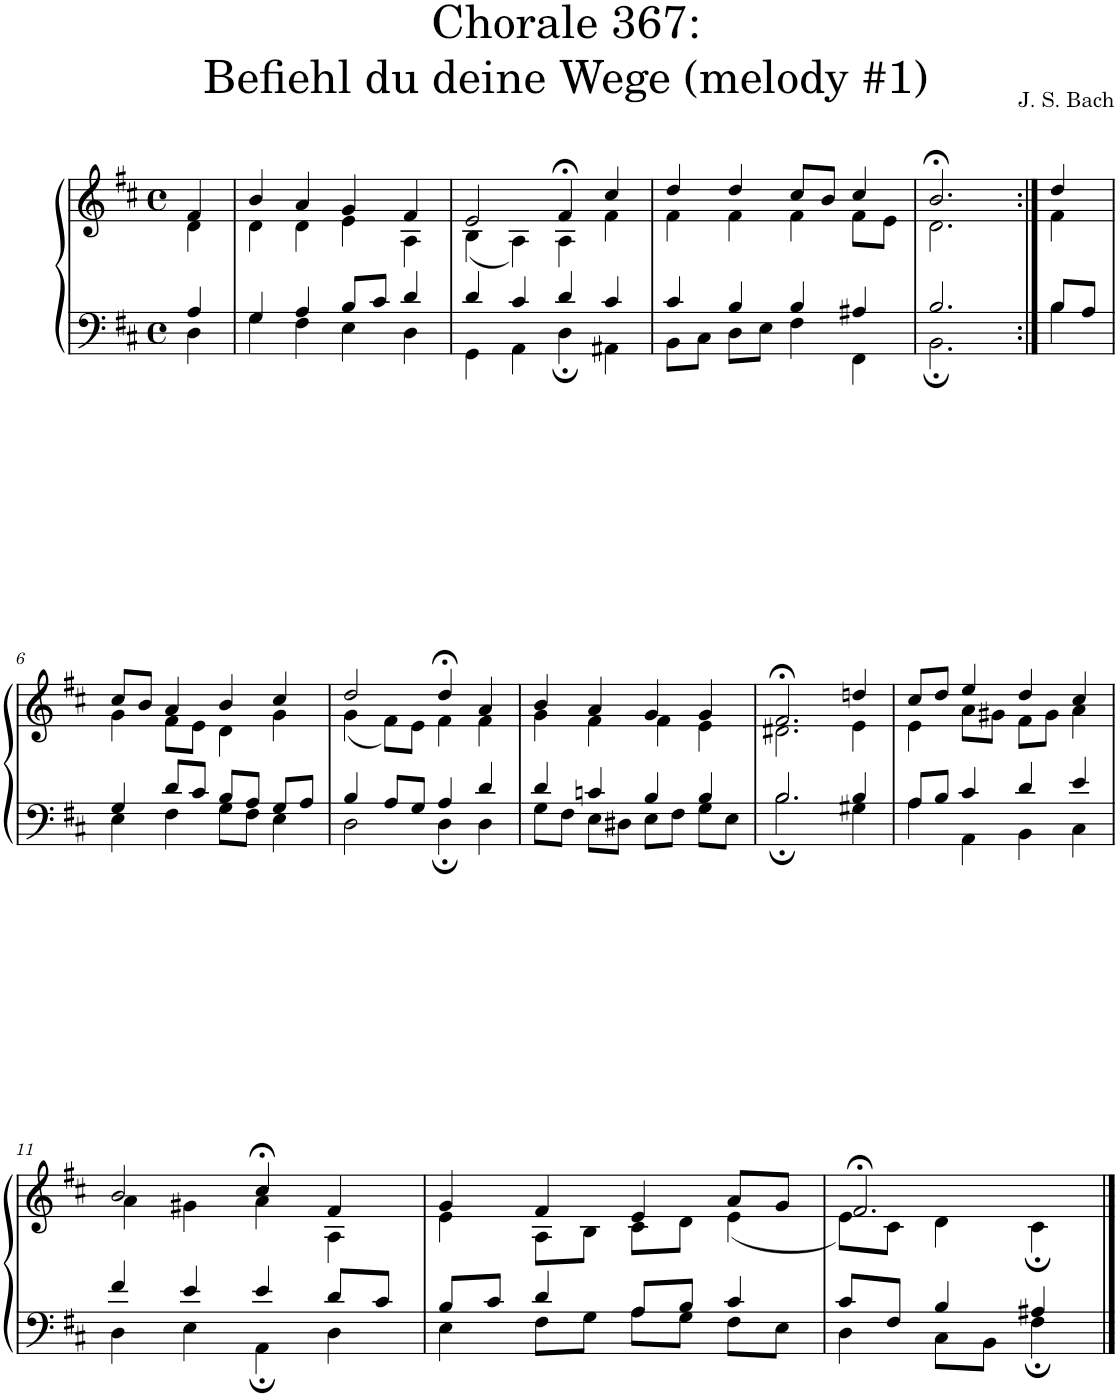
**kern	**kern
*part1	*part1
*staff2	*staff1
*I"S,A	*
*clefF4	*clefG2
*k[f#c#]	*k[f#c#]
*M4/4	*M4/4
*met(c)	*met(c)
=	=
*^	*^
4A/	4D\	4f#/	4d\
=1	=1	=1	=1
4G/	4G\	4b/	4d\
4A/	4F#\	4a/	4d\
8B/L	4E\	4g/	4e\
8c#/J	.	.	.
4d/	4D\	4f#/	4A\
=2	=2	=2	=2
4d/	4GG\	2e/	(<4B\
4c#/	4AA\	.	4A\)
4d/	4D;\	4f#;</	4A\
4c#/	4AA#X\	4cc#/	4f#\
=3	=3	=3	=3
4c#/	8BB\L	4dd/	4f#\
.	8C#\J	.	.
4B/	8D\L	4dd/	4f#\
.	8E\J	.	.
4B/	4F#\	8cc#/L	4f#\
.	.	8b/J	.
4A#X/	4FF#\	4cc#/	8f#\L
.	.	.	8e\J
=1861	=1861	=1861	=1861
2.B/	2.BB;\	2.b;</	2.d\
=1862:|!	=1862:|!	=1862:|!	=1862:|!
8B/L	4B\	4dd/	4f#\
8A/J	.	.	.
!!LO:LB:g=z	!!
=6	=6	=6	=6
4G/	4E\	8cc#/L	4g\
.	.	8b/J	.
8d/L	4F#\	4a/	8f#\L
8c#/J	.	.	8e\J
8B/L	8G\L	4b/	4d\
8A/J	8F#\J	.	.
8G/L	4E\	4cc#/	4g\
8A/J	.	.	.
=7	=7	=7	=7
4B/	2D\	2dd/	(<4g\
8A/L	.	.	8f#\L)
8G/J	.	.	8e\J
4A/	4D;\	4dd;</	4f#\
4d/	4D\	4a/	4f#\
=8	=8	=8	=8
4d/	8G\L	4b/	4g\
.	8F#\J	.	.
4cn/	8E\L	4a/	4f#\
.	8D#X\J	.	.
4B/	8E\L	4g/	4f#\
.	8F#\J	.	.
4B/	8G\L	4g/	4e\
.	8E\J	.	.
=9	=9	=9	=9
2.B/	2.B;\	2.f#;</	2.d#X\
4B/	4G#X\	4ddn/	4e\
=10	=10	=10	=10
8A/L	4A\	8cc#/L	4e\
8B/J	.	8dd/J	.
4c#/	4AA\	4ee/	8a\L
.	.	.	8g#X\J
4d/	4BB\	4dd/	8f#\L
.	.	.	8g#\J
4e/	4C#\	4cc#/	4a\
!!LO:LB:g=z	!!
=11	=11	=11	=11
4f#/	4D\	2b/	4a\
4e/	4E\	.	4g#X\
4e/	4AA;\	4cc#;</	4a\
8d/L	4D\	4f#/	4A\
8c#/J	.	.	.
=12	=12	=12	=12
8B/L	4E\	4g/	4e\
8c#/J	.	.	.
4d/	8F#\L	4f#/	8A\L
.	8G\J	.	8B\J
8A/L	8A\L	4e/	8c#\L
8B/J	8G\J	.	8d\J
4c#/	8F#\L	8a/L	(<4e\
.	8E\J	8g/J	.
=13	=13	=13	=13
8c#/L	4D\	2.f#;</	8e\L)
8F#/J	.	.	8c#\J
4B/	8C#\L	.	4d\
.	8BB\J	.	.
4A#X/	4F#;\	.	4c#;\
*v	*v	*	*
*	*v	*v
==	==
*-	*-
